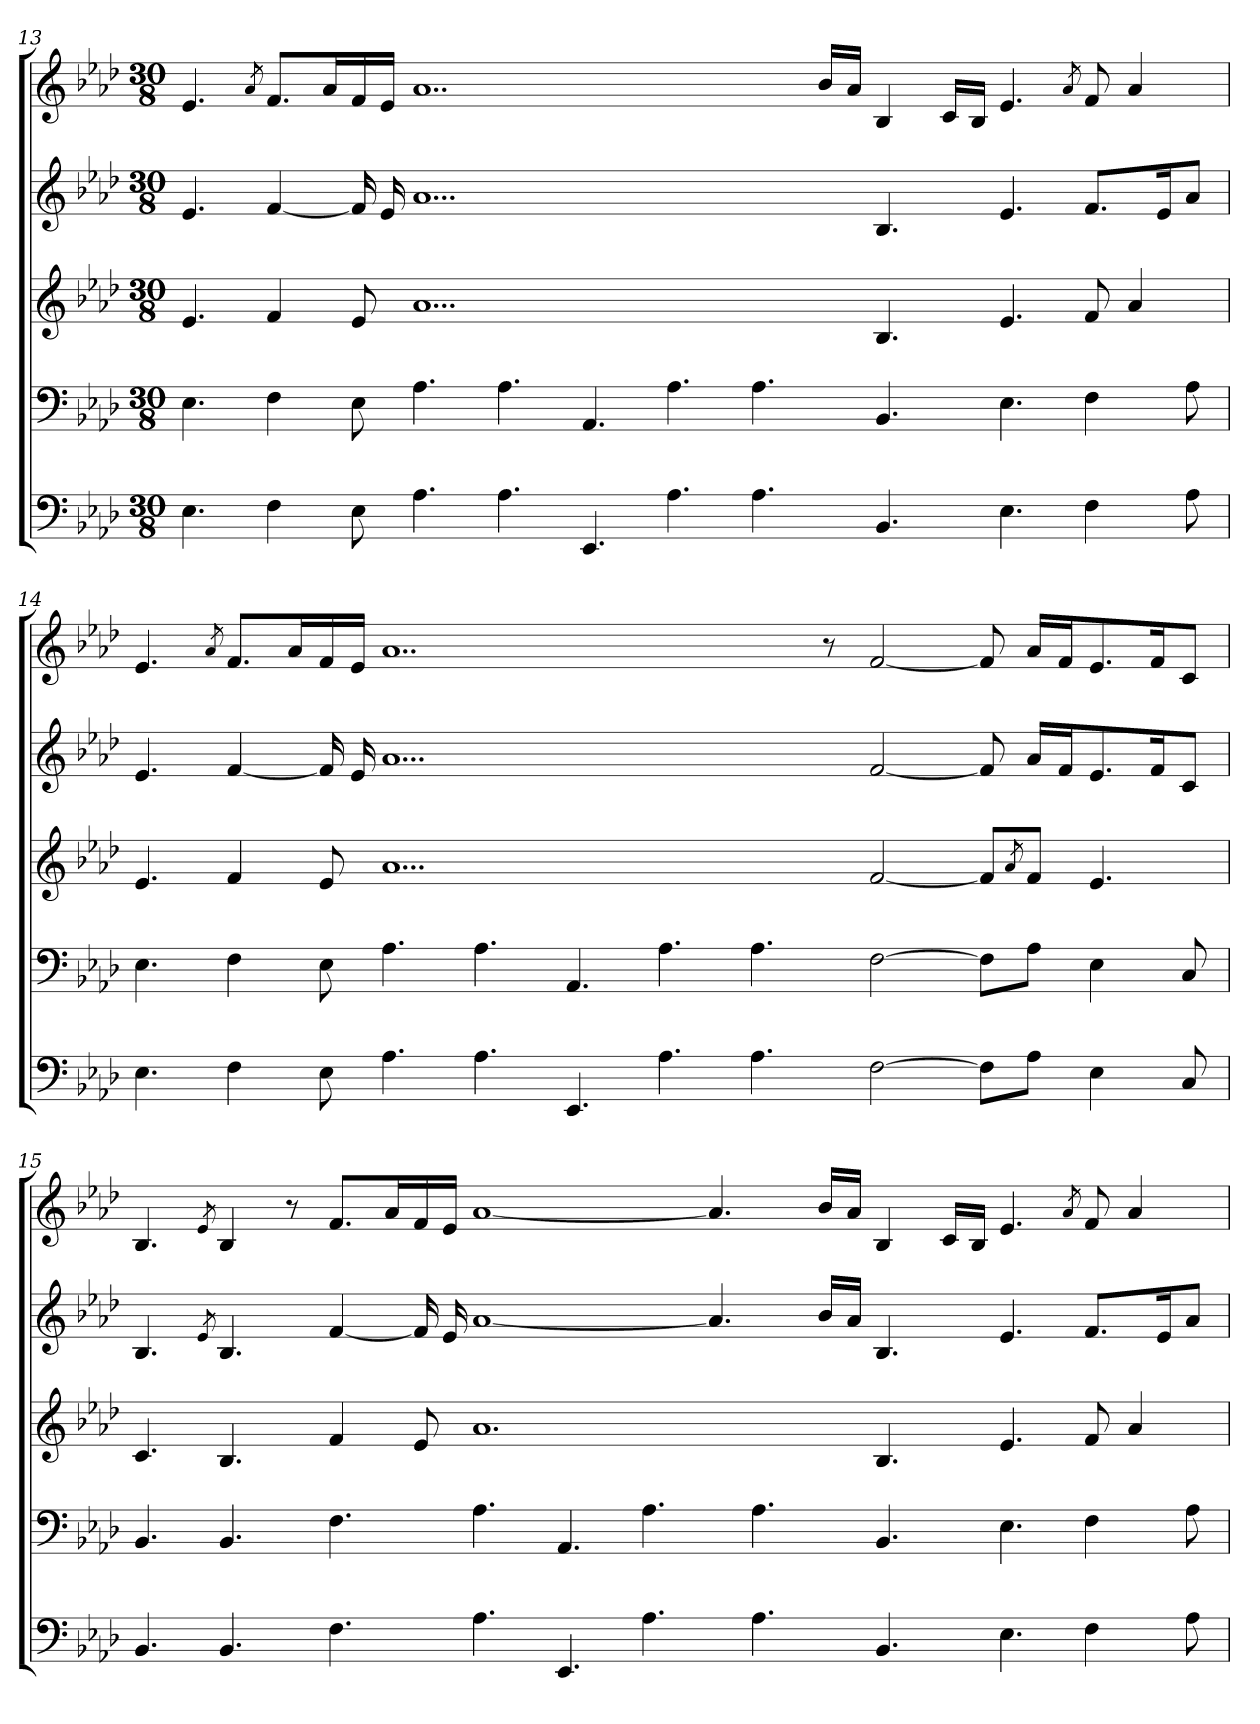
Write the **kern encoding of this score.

**kern	**kern	**kern	**kern	**kern
*part5	*part4	*part3	*part2	*part1
*staff5	*staff4	*staff3	*staff2	*staff1
*clefF4	*clefF4	*clefG2	*clefG2	*clefG2
*k[b-e-a-d-]	*k[b-e-a-d-]	*k[b-e-a-d-]	*k[b-e-a-d-]	*k[b-e-a-d-]
*M30/8	*M30/8	*M30/8	*M30/8	*M30/8
=13	=13	=13	=13	=13
4.E-	4.E-	4.e-	4.e-	4.e-
.	.	.	.	8qa-
4F	4F	4f	[4f	8.f/L
.	.	.	.	16a-/L
8E-	8E-	8e-	16f]	16f/
.	.	.	16e-	16e-/JJ
4.A-	4.A-	1...a-	1...a-	1..a-
4.A-	4.A-	.	.	.
4.EE-	4.AA-	.	.	.
4.A-	4.A-	.	.	.
4.A-	4.A-	.	.	.
.	.	.	.	16b-/LL
.	.	.	.	16a-/JJ
4.BB-	4.BB-	4.B-	4.B-	4B-
.	.	.	.	16c/LL
.	.	.	.	16B-/JJ
4.E-	4.E-	4.e-	4.e-	4.e-
.	.	.	.	8qa-
4F	4F	8f	8.f/L	8f
.	.	4a-	.	4a-
.	.	.	16e-/K	.
8A-	8A-	.	8a-/J	.
=14	=14	=14	=14	=14
4.E-	4.E-	4.e-	4.e-	4.e-
.	.	.	.	8qa-
4F	4F	4f	[4f	8.f/L
.	.	.	.	16a-/L
8E-	8E-	8e-	16f]	16f/
.	.	.	16e-	16e-/JJ
4.A-	4.A-	1...a-	1...a-	1..a-
4.A-	4.A-	.	.	.
4.EE-	4.AA-	.	.	.
4.A-	4.A-	.	.	.
4.A-	4.A-	.	.	.
.	.	.	.	8r
[2F	[2F	[2f	[2f	[2f
8F\L]	8F\L]	8f/L]	8f]	8f]
.	.	8qa-/	.	.
8A-\J	8A-\J	8f/J	16a-/LL	16a-/LL
.	.	.	16f/J	16f/J
4E-	4E-	4.e-	8.e-/	8.e-/
.	.	.	16f/K	16f/K
8C	8C	.	8c/J	8c/J
=15	=15	=15	=15	=15
4.BB-	4.BB-	4.c	4.B-	4.B-
.	.	.	8qe-	8qe-
4.BB-	4.BB-	4.B-	4.B-	4B-
.	.	.	.	8r
4.F	4.F	4f	[4f	8.f/L
.	.	.	.	16a-/L
.	.	8e-	16f]	16f/
.	.	.	16e-	16e-/JJ
4.A-	4.A-	1.a-	[1a-	[1a-
4.EE-	4.AA-	.	.	.
4.A-	4.A-	.	.	.
.	.	.	4.a-]	4.a-]
4.A-	4.A-	.	.	.
.	.	.	16b-/LL	16b-/LL
.	.	.	16a-/JJ	16a-/JJ
4.BB-	4.BB-	4.B-	4.B-	4B-
.	.	.	.	16c/LL
.	.	.	.	16B-/JJ
4.E-	4.E-	4.e-	4.e-	4.e-
.	.	.	.	8qa-
4F	4F	8f	8.f/L	8f
.	.	4a-	.	4a-
.	.	.	16e-/K	.
8A-	8A-	.	8a-/J	.
=	=	=	=	=
*-	*-	*-	*-	*-
